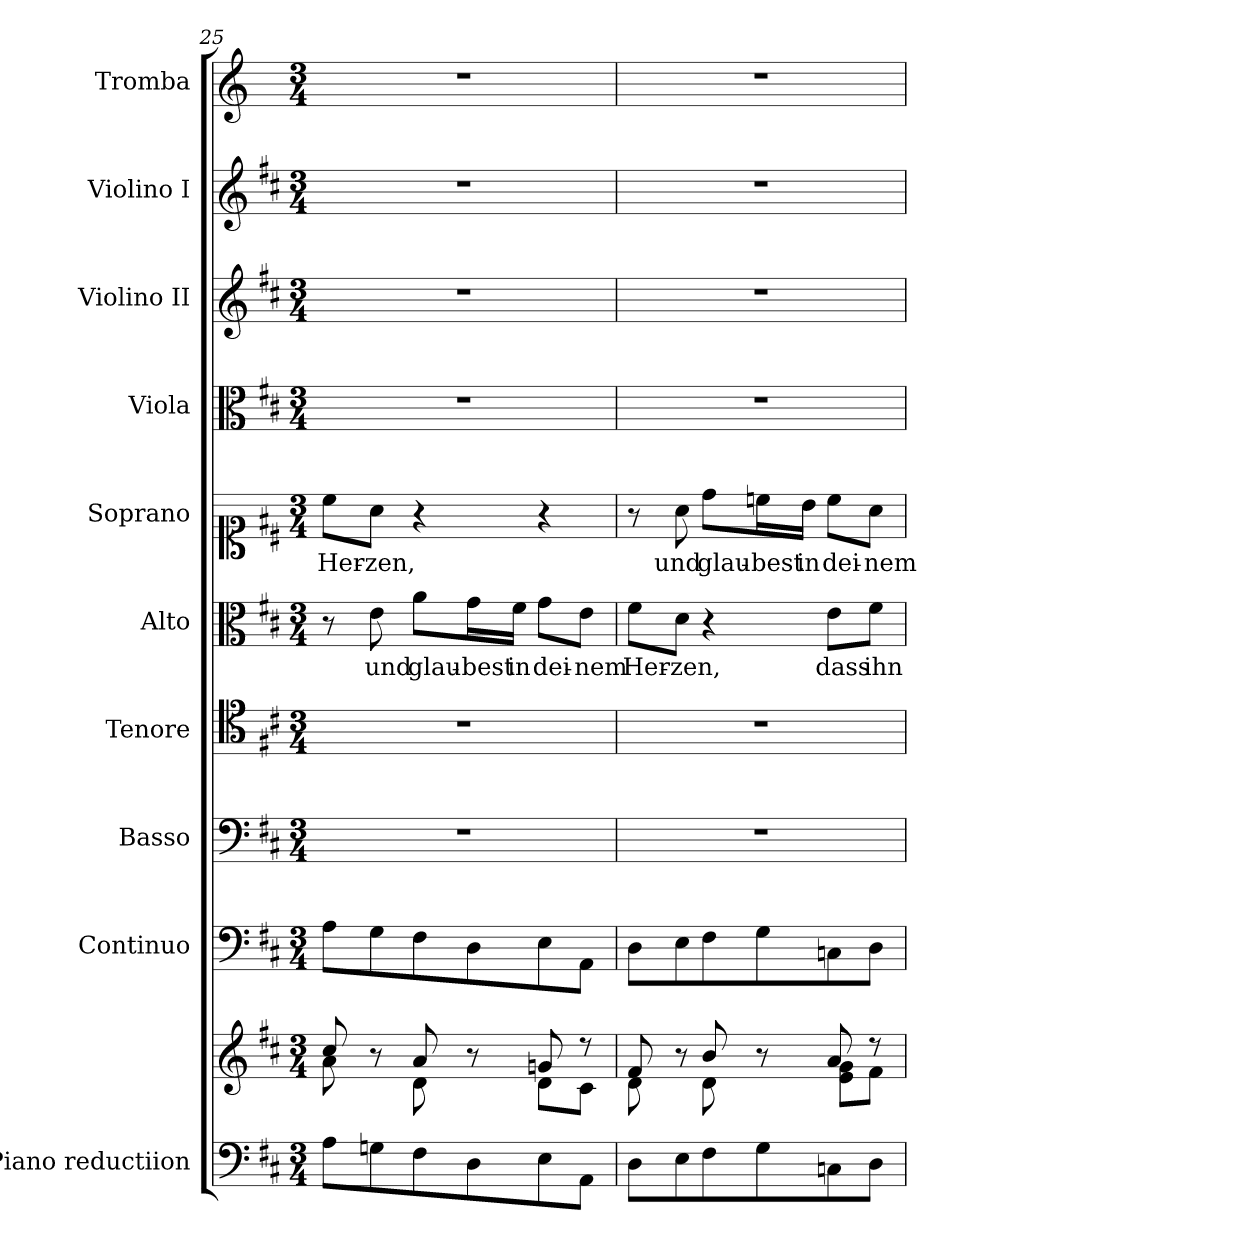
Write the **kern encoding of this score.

**kern	**kern	**kern	**kern	**kern	**kern	**text	**kern	**text	**kern	**kern	**kern	**kern
*part10	*part10	*part9	*part8	*part7	*part6	*part6	*part5	*part5	*part4	*part3	*part2	*part1
*staff11	*staff10	*staff9	*staff8	*staff7	*staff6	*staff6	*staff5	*staff5	*staff4	*staff3	*staff2	*staff1
*I"Piano reductiion	*	*I"Continuo	*I"Basso	*I"Tenore	*I"Alto	*	*I"Soprano	*	*I"Viola	*I"Violino II	*I"Violino I	*I"Tromba
*I'Pno	*	*	*	*	*	*	*	*	*I'Vla	*I'Vln	*I'Vln	*
*clefF4	*clefG2	*clefF4	*clefF4	*clefC4	*clefC3	*	*clefC1	*	*clefC3	*clefG2	*clefG2	*clefG2
*	*	*	*	*	*	*	*	*	*	*	*	*ITrd-1c-2
*k[f#c#]	*k[f#c#]	*k[f#c#]	*k[f#c#]	*k[f#c#]	*k[f#c#]	*	*k[f#c#]	*	*k[f#c#]	*k[f#c#]	*k[f#c#]	*k[f#c#]
*M3/4	*M3/4	*M3/4	*M3/4	*M3/4	*M3/4	*	*M3/4	*	*M3/4	*M3/4	*M3/4	*M3/4
=25	=25	=25	=25	=25	=25	=25	=25	=25	=25	=25	=25	=25
*	*^	*	*	*	*	*	*	*	*	*	*	*
!	!	!	!	!	!	!	!	!	!LO:LY:b	!	!	!	!
8A\L	8cc#/	8a\	8A\L	2.r	2.r	8r	.	8cc#\L	Her-	2.r	2.r	2.r	2.r
!	!	!	!	!	!	!	!LO:LY:b	!	!LO:LY:b	!	!	!	!
8Gn\	8r	8ryy	8G\	.	.	8e\	und	8a\J	-zen,	.	.	.	.
!	!	!	!	!	!	!	!LO:LY:b	!	!	!	!	!	!
8F#\	8a/	8d\	8F#\	.	.	8a\L	glau-	4r	.	.	.	.	.
!	!	!	!	!	!	!	!LO:LY:b	!	!	!	!	!	!
8D\	8r	8ryy	8D\	.	.	16g\L	-best	.	.	.	.	.	.
!	!	!	!	!	!	!	!LO:LY:b	!	!	!	!	!	!
.	.	.	.	.	.	16f#\JJ	in	.	.	.	.	.	.
!	!	!	!	!	!	!	!LO:LY:b	!	!	!	!	!	!
8E\	8gn/	8d\L	8E\	.	.	8g\L	dei-	4r	.	.	.	.	.
!	!	!	!	!	!	!	!LO:LY:b	!	!	!	!	!	!
8AA\J	8r	8c#\J	8AA\J	.	.	8e\J	-nem	.	.	.	.	.	.
=26	=26	=26	=26	=26	=26	=26	=26	=26	=26	=26	=26	=26	=26
!	!	!	!	!	!	!	!LO:LY:b	!	!	!	!	!	!
8D\L	8f#/	8d\	8D\L	2.r	2.r	8f#\L	Her-	8r	.	2.r	2.r	2.r	2.r
!	!	!	!	!	!	!	!LO:LY:b	!	!LO:LY:b	!	!	!	!
8E\	8r	8ryy	8E\	.	.	8d\J	-zen,	8a\	und	.	.	.	.
!	!	!	!	!	!	!	!	!	!LO:LY:b	!	!	!	!
8F#\	8b/	8d\	8F#\	.	.	4r	.	8dd\L	glau-	.	.	.	.
!	!	!	!	!	!	!	!	!	!LO:LY:b	!	!	!	!
8G\	8r	8ryy	8G\	.	.	.	.	16ccn\L	-best	.	.	.	.
!	!	!	!	!	!	!	!	!	!LO:LY:b	!	!	!	!
.	.	.	.	.	.	.	.	16b\JJ	in	.	.	.	.
!	!	!	!	!	!	!	!LO:LY:b	!	!LO:LY:b	!	!	!	!
8Cn\	8a/	8e\ 8g\L	8Cn\	.	.	8e\L	dass	8cc\L	dei-	.	.	.	.
!	!	!	!	!	!	!	!LO:LY:b	!	!LO:LY:b	!	!	!	!
8D\J	8r	8f#\J	8D\J	.	.	8f#\J	ihn	8a\J	-nem	.	.	.	.
*	*v	*v	*	*	*	*	*	*	*	*	*	*	*
=	=	=	=	=	=	=	=	=	=	=	=	=
*-	*-	*-	*-	*-	*-	*-	*-	*-	*-	*-	*-	*-
